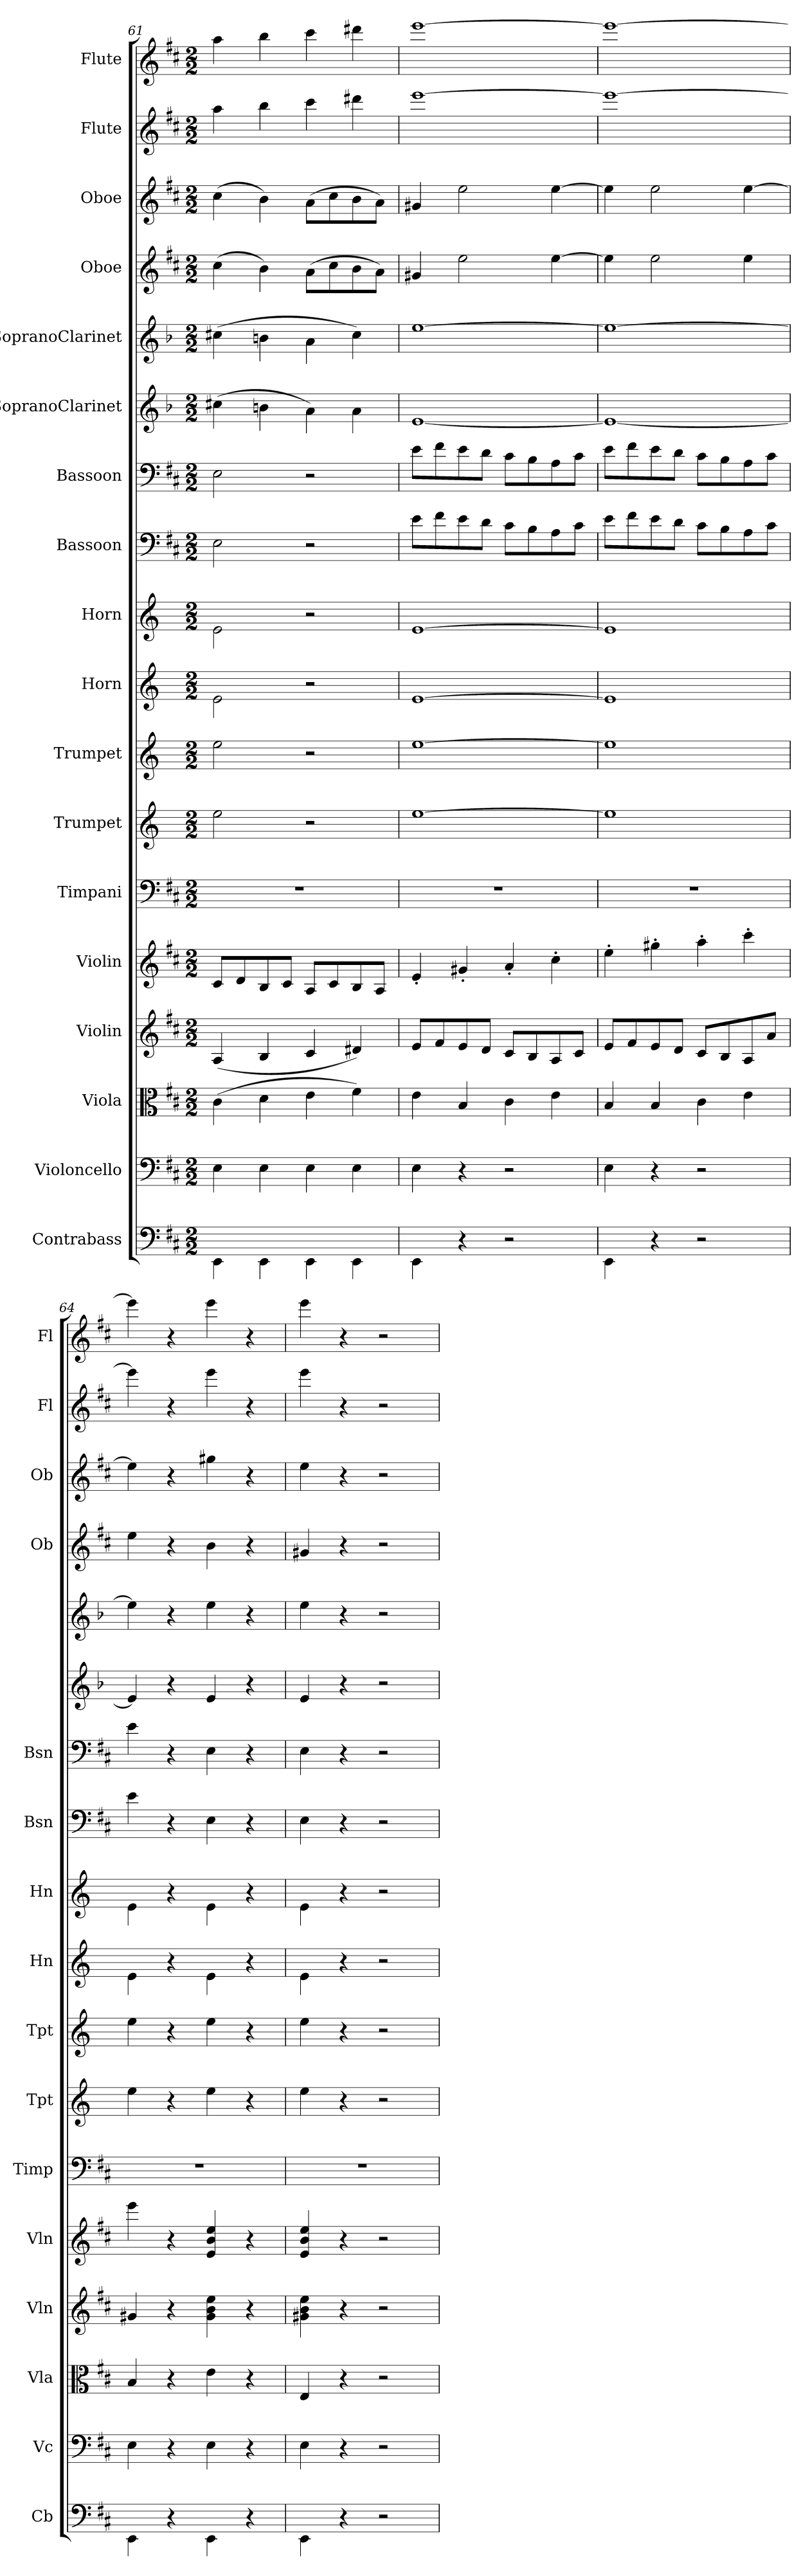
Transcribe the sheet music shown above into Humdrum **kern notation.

**kern	**kern	**kern	**kern	**kern	**kern	**kern	**kern	**kern	**kern	**kern	**kern	**kern	**kern	**kern	**kern	**kern	**kern
*part18	*part17	*part16	*part15	*part14	*part13	*part12	*part11	*part10	*part9	*part8	*part7	*part6	*part5	*part4	*part3	*part2	*part1
*staff18	*staff17	*staff16	*staff15	*staff14	*staff13	*staff12	*staff11	*staff10	*staff9	*staff8	*staff7	*staff6	*staff5	*staff4	*staff3	*staff2	*staff1
*I"Contrabass	*I"Violoncello	*I"Viola	*I"Violin	*I"Violin	*I"Timpani	*I"Trumpet	*I"Trumpet	*I"Horn	*I"Horn	*I"Bassoon	*I"Bassoon	*I"SopranoClarinet	*I"SopranoClarinet	*I"Oboe	*I"Oboe	*I"Flute	*I"Flute
*I'Cb	*I'Vc	*I'Vla	*I'Vln	*I'Vln	*I'Timp	*I'Tpt	*I'Tpt	*I'Hn	*I'Hn	*I'Bsn	*I'Bsn	*	*	*I'Ob	*I'Ob	*I'Fl	*I'Fl
*clefF4	*clefF4	*clefC3	*clefG2	*clefG2	*clefF4	*clefG2	*clefG2	*clefG2	*clefG2	*clefF4	*clefF4	*clefG2	*clefG2	*clefG2	*clefG2	*clefG2	*clefG2
*k[f#c#]	*k[f#c#]	*k[f#c#]	*k[f#c#]	*k[f#c#]	*k[f#c#]	*k[]	*k[]	*k[]	*k[]	*k[f#c#]	*k[f#c#]	*k[b-]	*k[b-]	*k[f#c#]	*k[f#c#]	*k[f#c#]	*k[f#c#]
*M2/2	*M2/2	*M2/2	*M2/2	*M2/2	*M2/2	*M2/2	*M2/2	*M2/2	*M2/2	*M2/2	*M2/2	*M2/2	*M2/2	*M2/2	*M2/2	*M2/2	*M2/2
=61	=61	=61	=61	=61	=61	=61	=61	=61	=61	=61	=61	=61	=61	=61	=61	=61	=61
4EE\	4E\	(4c#\	(4A/	8c#/L	1r	2ee\	2ee\	2e\	2e\	2E\	2E\	(4cc#X\	(4cc#X\	(4cc#\	(4cc#\	4aa\	4aa\
.	.	.	.	8d/	.	.	.	.	.	.	.	.	.	.	.	.	.
4EE\	4E\	4d\	4B/	8B/	.	.	.	.	.	.	.	4bn\	4bn\	4b\)	4b\)	4bb\	4bb\
.	.	.	.	8c#/J	.	.	.	.	.	.	.	.	.	.	.	.	.
4EE\	4E\	4e\	4c#/	8A/L	.	2r	2r	2r	2r	2r	2r	4a\)	4a\	(8a\L	(8a\L	4ccc#\	4ccc#\
.	.	.	.	8c#/	.	.	.	.	.	.	.	.	.	8cc#\	8cc#\	.	.
4EE\	4E\	4f#\)	4d#X/)	8B/	.	.	.	.	.	.	.	4a\	4cc#\)	8b\	8b\	4ddd#X\	4ddd#X\
.	.	.	.	8A/J	.	.	.	.	.	.	.	.	.	8a\J)	8a\J)	.	.
=62	=62	=62	=62	=62	=62	=62	=62	=62	=62	=62	=62	=62	=62	=62	=62	=62	=62
4EE\	4E\	4e\	8e/L	4e'/	1r	[1ee\	[1ee\	[1e\	[1e\	8e\L	8e\L	[1e/	[1ee\	4g#X/	4g#X/	[1eee\	[1eee\
.	.	.	8f#/	.	.	.	.	.	.	8f#\	8f#\	.	.	.	.	.	.
4r	4r	4B/	8e/	4g#X'/	.	.	.	.	.	8e\	8e\	.	.	2ee\	2ee\	.	.
.	.	.	8d/J	.	.	.	.	.	.	8d\J	8d\J	.	.	.	.	.	.
2r	2r	4c#\	8c#/L	4a'/	.	.	.	.	.	8c#\L	8c#\L	.	.	.	.	.	.
.	.	.	8B/	.	.	.	.	.	.	8B\	8B\	.	.	.	.	.	.
.	.	4e\	8A/	4cc#'\	.	.	.	.	.	8A\	8A\	.	.	[4ee\	[4ee\	.	.
.	.	.	8c#/J	.	.	.	.	.	.	8c#\J	8c#\J	.	.	.	.	.	.
=63	=63	=63	=63	=63	=63	=63	=63	=63	=63	=63	=63	=63	=63	=63	=63	=63	=63
4EE\	4E\	4B/	8e/L	4ee'\	1r	1ee\]	1ee\]	1e\]	1e\]	8e\L	8e\L	1e/_	1ee\_	4ee\]	4ee\]	1eee\_	1eee\_
.	.	.	8f#/	.	.	.	.	.	.	8f#\	8f#\	.	.	.	.	.	.
4r	4r	4B/	8e/	4gg#X'\	.	.	.	.	.	8e\	8e\	.	.	2ee\	2ee\	.	.
.	.	.	8d/J	.	.	.	.	.	.	8d\J	8d\J	.	.	.	.	.	.
2r	2r	4c#\	8c#/L	4aa'\	.	.	.	.	.	8c#\L	8c#\L	.	.	.	.	.	.
.	.	.	8B/	.	.	.	.	.	.	8B\	8B\	.	.	.	.	.	.
.	.	4e\	8A/	4ccc#'\	.	.	.	.	.	8A\	8A\	.	.	4ee\	[4ee\	.	.
.	.	.	8a/J	.	.	.	.	.	.	8c#\J	8c#\J	.	.	.	.	.	.
=64	=64	=64	=64	=64	=64	=64	=64	=64	=64	=64	=64	=64	=64	=64	=64	=64	=64
4EE\	4E\	4B/	4g#X/	4eee\	1r	4ee\	4ee\	4e\	4e\	4e\	4e\	4e/]	4ee\]	4ee\	4ee\]	4eee\]	4eee\]
4r	4r	4r	4r	4r	.	4r	4r	4r	4r	4r	4r	4r	4r	4r	4r	4r	4r
4EE\	4E\	4e\	4g#\ 4b\ 4ee\	4e/ 4b/ 4ee/	.	4ee\	4ee\	4e\	4e\	4E\	4E\	4e/	4ee\	4b\	4gg#X\	4eee\	4eee\
4r	4r	4r	4r	4r	.	4r	4r	4r	4r	4r	4r	4r	4r	4r	4r	4r	4r
=65	=65	=65	=65	=65	=65	=65	=65	=65	=65	=65	=65	=65	=65	=65	=65	=65	=65
4EE\	4E\	4E/	4g#X\ 4b\ 4ee\	4e/ 4b/ 4ee/	1r	4ee\	4ee\	4e\	4e\	4E\	4E\	4e/	4ee\	4g#X/	4ee\	4eee\	4eee\
4r	4r	4r	4r	4r	.	4r	4r	4r	4r	4r	4r	4r	4r	4r	4r	4r	4r
2r	2r	2r	2r	2r	.	2r	2r	2r	2r	2r	2r	2r	2r	2r	2r	2r	2r
=	=	=	=	=	=	=	=	=	=	=	=	=	=	=	=	=	=
*-	*-	*-	*-	*-	*-	*-	*-	*-	*-	*-	*-	*-	*-	*-	*-	*-	*-
